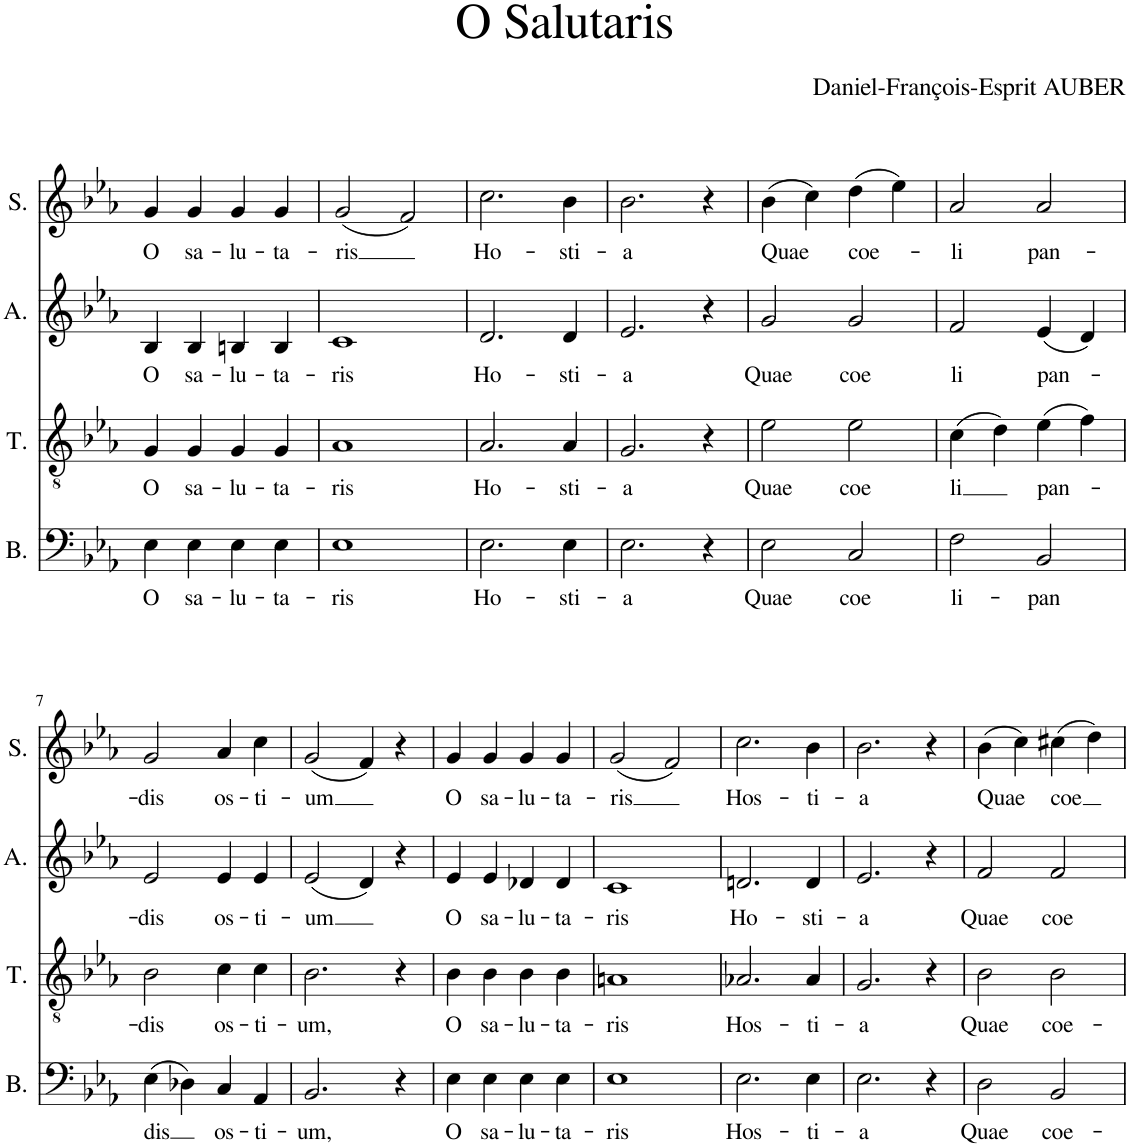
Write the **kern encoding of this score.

**kern	**text	**kern	**text	**kern	**text	**kern	**text
*part4	*part4	*part3	*part3	*part2	*part2	*part1	*part1
*staff4	*staff4	*staff3	*staff3	*staff2	*staff2	*staff1	*staff1
*I"B.	*	*I"T.	*	*I"A.	*	*I"S.	*
*I'B.	*	*I'T.	*	*I'A.	*	*I'S.	*
*clefF4	*	*clefGv2	*	*clefG2	*	*clefG2	*
*k[b-e-a-]	*	*k[b-e-a-]	*	*k[b-e-a-]	*	*k[b-e-a-]	*
=1	=1	=1	=1	=1	=1	=1	=1
!	!LO:LY:b	!	!LO:LY:b	!	!LO:LY:b	!	!LO:LY:b
4E-\	O	4G/	O	4B-/	O	4g/	O
!	!LO:LY:b	!	!LO:LY:b	!	!LO:LY:b	!	!LO:LY:b
4E-\	sa-	4G/	sa-	4B-/	sa-	4g/	sa-
!	!LO:LY:b	!	!LO:LY:b	!	!LO:LY:b	!	!LO:LY:b
4E-\	-lu-	4G/	-lu-	4Bn/	-lu-	4g/	-lu-
!	!LO:LY:b	!	!LO:LY:b	!	!LO:LY:b	!	!LO:LY:b
4E-\	-ta-	4G/	-ta-	4B/	-ta-	4g/	-ta-
=2	=2	=2	=2	=2	=2	=2	=2
!	!LO:LY:b	!	!LO:LY:b	!	!LO:LY:b	!	!LO:LY:b
1E-	-ris	1A-	-ris	1c	-ris	(2g/	-ris
.	.	.	.	.	.	2f/)	.
=3	=3	=3	=3	=3	=3	=3	=3
!	!LO:LY:b	!	!LO:LY:b	!	!LO:LY:b	!	!LO:LY:b
2.E-\	Ho-	2.A-/	Ho-	2.d/	Ho-	2.cc\	Ho-
!	!LO:LY:b	!	!LO:LY:b	!	!LO:LY:b	!	!LO:LY:b
4E-\	-sti-	4A-/	-sti-	4d/	-sti-	4b-\	-sti-
=4	=4	=4	=4	=4	=4	=4	=4
!	!LO:LY:b	!	!LO:LY:b	!	!LO:LY:b	!	!LO:LY:b
2.E-\	-a	2.G/	-a	2.e-/	-a	2.b-\	-a
4r	.	4r	.	4r	.	4r	.
=5	=5	=5	=5	=5	=5	=5	=5
!	!LO:LY:b	!	!LO:LY:b	!	!LO:LY:b	!	!LO:LY:b
2E-\	Quae	2e-\	Quae	2g/	Quae	(4b-\	Quae
.	.	.	.	.	.	4cc\)	.
!	!LO:LY:b	!	!LO:LY:b	!	!LO:LY:b	!	!LO:LY:b
2C/	coe	2e-\	coe	2g/	coe	(4dd\	coe-
.	.	.	.	.	.	4ee-\)	.
=6	=6	=6	=6	=6	=6	=6	=6
!	!LO:LY:b	!	!LO:LY:b	!	!LO:LY:b	!	!LO:LY:b
2F\	li-	(4c\	li	2f/	li	2a-/	-li
.	.	4d\)	.	.	.	.	.
!	!LO:LY:b	!	!LO:LY:b	!	!LO:LY:b	!	!LO:LY:b
2BB-/	-pan	(4e-\	pan-	(4e-/	pan-	2a-/	pan-
.	.	4f\)	.	4d/)	.	.	.
!!LO:LB:g=z
=7	=7	=7	=7	=7	=7	=7	=7
!	!LO:LY:b	!	!LO:LY:b	!	!LO:LY:b	!	!LO:LY:b
(4E-\	dis	2B-\	-dis	2e-/	-dis	2g/	-dis
4D-X\)	.	.	.	.	.	.	.
!	!LO:LY:b	!	!LO:LY:b	!	!LO:LY:b	!	!LO:LY:b
4C/	os-	4c\	os-	4e-/	os-	4a-/	os-
!	!LO:LY:b	!	!LO:LY:b	!	!LO:LY:b	!	!LO:LY:b
4AA-/	-ti-	4c\	-ti-	4e-/	-ti-	4cc\	-ti-
=8	=8	=8	=8	=8	=8	=8	=8
!	!LO:LY:b	!	!LO:LY:b	!	!LO:LY:b	!	!LO:LY:b
2.BB-/	-um,	2.B-\	-um,	(2e-/	-um	(2g/	-um
.	.	.	.	4d/)	.	4f/)	.
4r	.	4r	.	4r	.	4r	.
=9	=9	=9	=9	=9	=9	=9	=9
!	!LO:LY:b	!	!LO:LY:b	!	!LO:LY:b	!	!LO:LY:b
4E-\	O	4B-\	O	4e-/	O	4g/	O
!	!LO:LY:b	!	!LO:LY:b	!	!LO:LY:b	!	!LO:LY:b
4E-\	sa-	4B-\	sa-	4e-/	sa-	4g/	sa-
!	!LO:LY:b	!	!LO:LY:b	!	!LO:LY:b	!	!LO:LY:b
4E-\	-lu-	4B-\	-lu-	4d-X/	-lu-	4g/	-lu-
!	!LO:LY:b	!	!LO:LY:b	!	!LO:LY:b	!	!LO:LY:b
4E-\	-ta-	4B-\	-ta-	4d-/	-ta-	4g/	-ta-
=10	=10	=10	=10	=10	=10	=10	=10
!	!LO:LY:b	!	!LO:LY:b	!	!LO:LY:b	!	!LO:LY:b
1E-	-ris	1An	-ris	1c	-ris	(2g/	-ris
.	.	.	.	.	.	2f/)	.
=11	=11	=11	=11	=11	=11	=11	=11
!	!LO:LY:b	!	!LO:LY:b	!	!LO:LY:b	!	!LO:LY:b
2.E-\	Hos-	2.A-X/	Hos-	2.dn/	Ho-	2.cc\	Hos-
!	!LO:LY:b	!	!LO:LY:b	!	!LO:LY:b	!	!LO:LY:b
4E-\	-ti-	4A-/	-ti-	4d/	-sti-	4b-\	-ti-
=12	=12	=12	=12	=12	=12	=12	=12
!	!LO:LY:b	!	!LO:LY:b	!	!LO:LY:b	!	!LO:LY:b
2.E-\	-a	2.G/	-a	2.e-/	-a	2.b-\	-a
4r	.	4r	.	4r	.	4r	.
=13	=13	=13	=13	=13	=13	=13	=13
!	!LO:LY:b	!	!LO:LY:b	!	!LO:LY:b	!	!LO:LY:b
2D\	Quae	2B-\	Quae	2f/	Quae	(4b-\	Quae
.	.	.	.	.	.	4cc\)	.
!	!LO:LY:b	!	!LO:LY:b	!	!LO:LY:b	!	!LO:LY:b
2BB-/	coe-	2B-\	coe-	2f/	coe	(4cc#X\	coe
.	.	.	.	.	.	4dd\)	.
=	=	=	=	=	=	=	=
*-	*-	*-	*-	*-	*-	*-	*-
